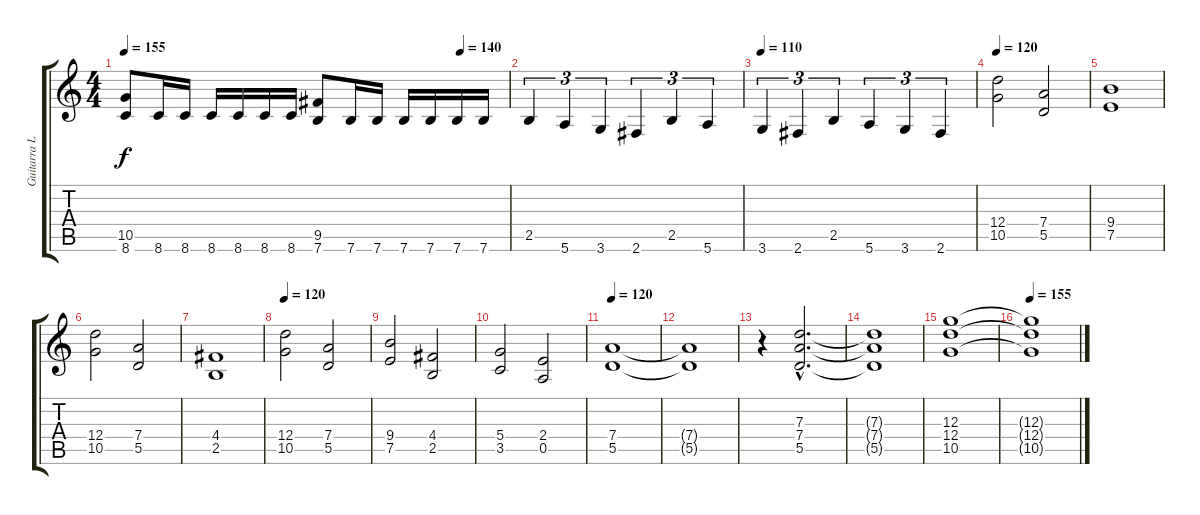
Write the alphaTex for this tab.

\track ("Guitarra Lider" "Guitarra L") {instrument distortionguitar}
\staff {score tabs}
\tuning (E4 B3 G3 D3 A2 E2) {hide}
\ts (4 4)
\tempo 155
\tempo (140 0.875)
\clef g2
\ks c
(10.5 8.6).8{dy f} 8.6.16 8.6.16 8.6.16 8.6.16 8.6.16 8.6.16 (9.5 7.6).8 7.6.16 7.6.16 7.6.16 7.6.16 7.6.16 7.6.16 |
2.5.4{tu (3 2)} 5.6.4{tu (3 2)} 3.6.4{tu (3 2)} 2.6.4{tu (3 2)} 2.5.4{tu (3 2)} 5.6.4{tu (3 2)} |
\tempo 110
3.6.4{tu (3 2)} 2.6.4{tu (3 2)} 2.5.4{tu (3 2)} 5.6.4{tu (3 2)} 3.6.4{tu (3 2)} 2.6.4{tu (3 2)} |
\tempo 120
(12.4 10.5).2 (7.4 5.5).2 |
(9.4 7.5).1 |
(12.4 10.5).2 (7.4 5.5).2 |
(4.4 2.5).1 |
\tempo 120
(12.4 10.5).2 (7.4 5.5).2 |
(9.4 7.5).2 (4.4 2.5).2 |
(5.4 3.5).2 (2.4 0.5).2 |
\tempo 120
(7.4 5.5).1 |
(7.4{t} 5.5{t}).1 |
r.4 (7.3{hac} 7.4{hac} 5.5{hac}).2{d} |
(7.3{t} 7.4{t} 5.5{t}).1 |
(12.3 12.4 10.5).1 |
\tempo 155
(12.3{t} 12.4{t} 10.5{t}).1
